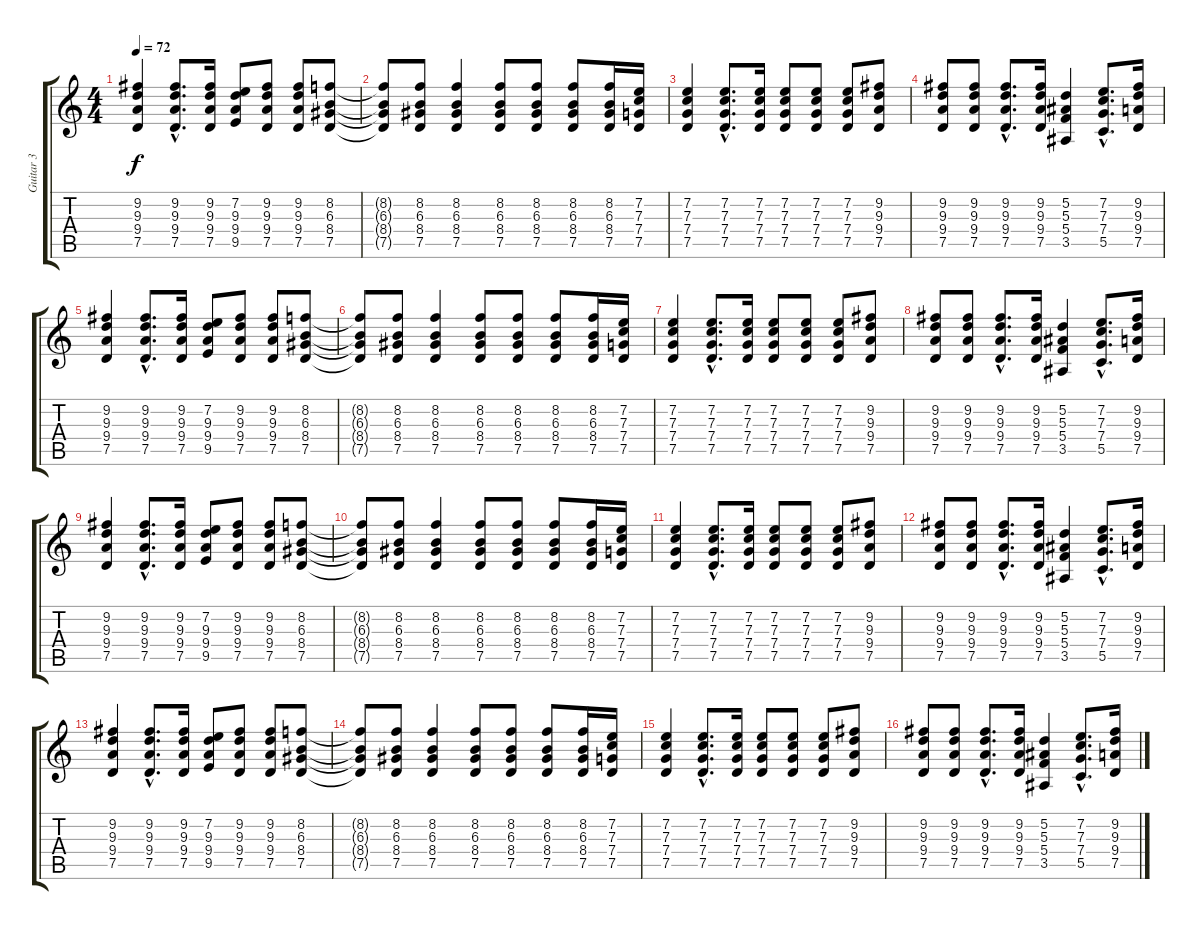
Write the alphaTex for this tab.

\track ("Guitar 3" "Guitar 3") {instrument electricguitarclean}
\staff {score tabs}
\tuning (D4 A3 F3 C3 G2 D2) {hide}
\ts (4 4)
\tempo 72
\clef g2
\ks c
(9.2 9.3 9.4 7.5).4{dy f} (9.2{hac} 9.3{hac} 9.4{hac} 7.5{hac}).8{d} (9.2 9.3 9.4 7.5).16 (7.2 9.3 9.4 9.5).8 (9.2 9.3 9.4 7.5).8 (9.2 9.3 9.4 7.5).8 (8.2 6.3 8.4 7.5).8 |
(8.2{t} 6.3{t} 8.4{t} 7.5{t}).8 (8.2 6.3 8.4 7.5).8 (8.2 6.3 8.4 7.5).4 (8.2 6.3 8.4 7.5).8 (8.2 6.3 8.4 7.5).8 (8.2 6.3 8.4 7.5).8 (8.2 6.3 8.4 7.5).16 (7.2 7.3 7.4 7.5).16 |
(7.2 7.3 7.4 7.5).4 (7.2{hac} 7.3{hac} 7.4{hac} 7.5{hac}).8{d} (7.2 7.3 7.4 7.5).16 (7.2 7.3 7.4 7.5).8 (7.2 7.3 7.4 7.5).8 (7.2 7.3 7.4 7.5).8 (9.2 9.3 9.4 7.5).8 |
(9.2 9.3 9.4 7.5).8 (9.2 9.3 9.4 7.5).8 (9.2{hac} 9.3{hac} 9.4{hac} 7.5{hac}).8{d} (9.2 9.3 9.4 7.5).16 (5.2 5.3 5.4 3.5).4 (7.2{hac} 7.3{hac} 7.4{hac} 5.5{hac}).8{d} (9.2 9.3 9.4 7.5).16 |
(9.2 9.3 9.4 7.5).4 (9.2{hac} 9.3{hac} 9.4{hac} 7.5{hac}).8{d} (9.2 9.3 9.4 7.5).16 (7.2 9.3 9.4 9.5).8 (9.2 9.3 9.4 7.5).8 (9.2 9.3 9.4 7.5).8 (8.2 6.3 8.4 7.5).8 |
(8.2{t} 6.3{t} 8.4{t} 7.5{t}).8 (8.2 6.3 8.4 7.5).8 (8.2 6.3 8.4 7.5).4 (8.2 6.3 8.4 7.5).8 (8.2 6.3 8.4 7.5).8 (8.2 6.3 8.4 7.5).8 (8.2 6.3 8.4 7.5).16 (7.2 7.3 7.4 7.5).16 |
(7.2 7.3 7.4 7.5).4 (7.2{hac} 7.3{hac} 7.4{hac} 7.5{hac}).8{d} (7.2 7.3 7.4 7.5).16 (7.2 7.3 7.4 7.5).8 (7.2 7.3 7.4 7.5).8 (7.2 7.3 7.4 7.5).8 (9.2 9.3 9.4 7.5).8 |
(9.2 9.3 9.4 7.5).8 (9.2 9.3 9.4 7.5).8 (9.2{hac} 9.3{hac} 9.4{hac} 7.5{hac}).8{d} (9.2 9.3 9.4 7.5).16 (5.2 5.3 5.4 3.5).4 (7.2{hac} 7.3{hac} 7.4{hac} 5.5{hac}).8{d} (9.2 9.3 9.4 7.5).16 |
(9.2 9.3 9.4 7.5).4 (9.2{hac} 9.3{hac} 9.4{hac} 7.5{hac}).8{d} (9.2 9.3 9.4 7.5).16 (7.2 9.3 9.4 9.5).8 (9.2 9.3 9.4 7.5).8 (9.2 9.3 9.4 7.5).8 (8.2 6.3 8.4 7.5).8 |
(8.2{t} 6.3{t} 8.4{t} 7.5{t}).8 (8.2 6.3 8.4 7.5).8 (8.2 6.3 8.4 7.5).4 (8.2 6.3 8.4 7.5).8 (8.2 6.3 8.4 7.5).8 (8.2 6.3 8.4 7.5).8 (8.2 6.3 8.4 7.5).16 (7.2 7.3 7.4 7.5).16 |
(7.2 7.3 7.4 7.5).4 (7.2{hac} 7.3{hac} 7.4{hac} 7.5{hac}).8{d} (7.2 7.3 7.4 7.5).16 (7.2 7.3 7.4 7.5).8 (7.2 7.3 7.4 7.5).8 (7.2 7.3 7.4 7.5).8 (9.2 9.3 9.4 7.5).8 |
(9.2 9.3 9.4 7.5).8 (9.2 9.3 9.4 7.5).8 (9.2{hac} 9.3{hac} 9.4{hac} 7.5{hac}).8{d} (9.2 9.3 9.4 7.5).16 (5.2 5.3 5.4 3.5).4 (7.2{hac} 7.3{hac} 7.4{hac} 5.5{hac}).8{d} (9.2 9.3 9.4 7.5).16 |
(9.2 9.3 9.4 7.5).4 (9.2{hac} 9.3{hac} 9.4{hac} 7.5{hac}).8{d} (9.2 9.3 9.4 7.5).16 (7.2 9.3 9.4 9.5).8 (9.2 9.3 9.4 7.5).8 (9.2 9.3 9.4 7.5).8 (8.2 6.3 8.4 7.5).8 |
(8.2{t} 6.3{t} 8.4{t} 7.5{t}).8 (8.2 6.3 8.4 7.5).8 (8.2 6.3 8.4 7.5).4 (8.2 6.3 8.4 7.5).8 (8.2 6.3 8.4 7.5).8 (8.2 6.3 8.4 7.5).8 (8.2 6.3 8.4 7.5).16 (7.2 7.3 7.4 7.5).16 |
(7.2 7.3 7.4 7.5).4 (7.2{hac} 7.3{hac} 7.4{hac} 7.5{hac}).8{d} (7.2 7.3 7.4 7.5).16 (7.2 7.3 7.4 7.5).8 (7.2 7.3 7.4 7.5).8 (7.2 7.3 7.4 7.5).8 (9.2 9.3 9.4 7.5).8 |
(9.2 9.3 9.4 7.5).8 (9.2 9.3 9.4 7.5).8 (9.2{hac} 9.3{hac} 9.4{hac} 7.5{hac}).8{d} (9.2 9.3 9.4 7.5).16 (5.2 5.3 5.4 3.5).4 (7.2{hac} 7.3{hac} 7.4{hac} 5.5{hac}).8{d} (9.2 9.3 9.4 7.5).16
